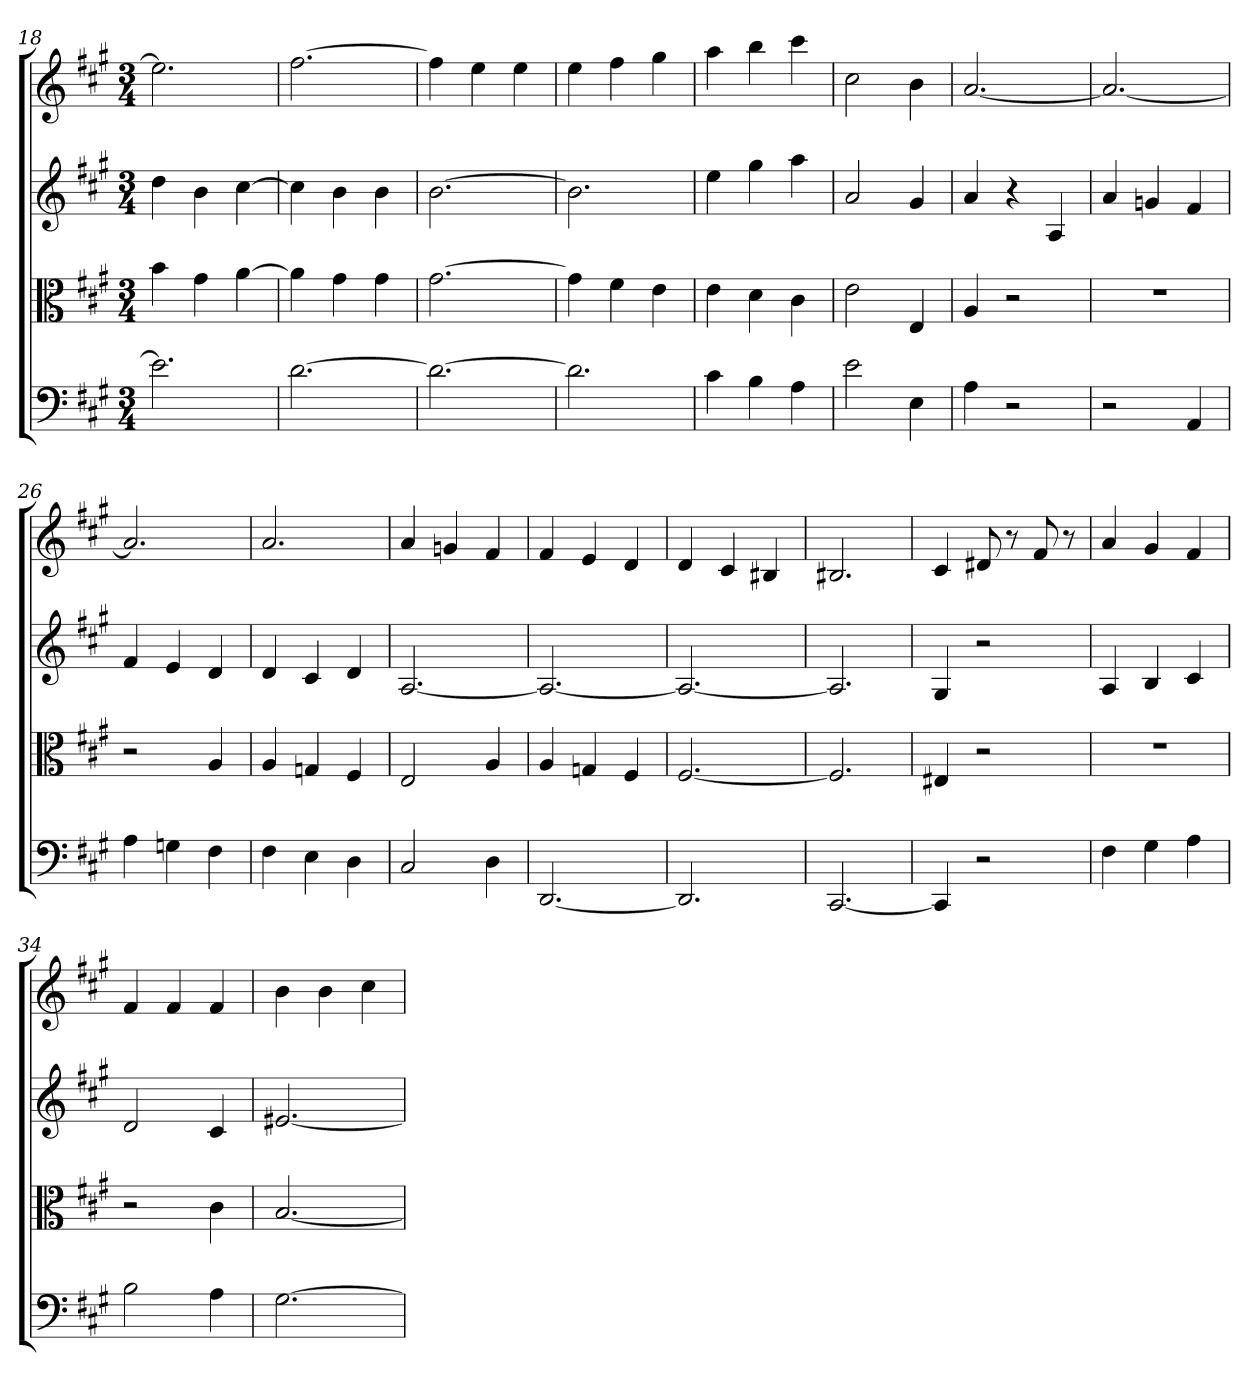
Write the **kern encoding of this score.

**kern	**kern	**kern	**kern
*part4	*part3	*part2	*part1
*staff4	*staff3	*staff2	*staff1
*clefF4	*clefC3	*clefG2	*clefG2
*k[f#c#g#]	*k[f#c#g#]	*k[f#c#g#]	*k[f#c#g#]
*f#:	*f#:	*f#:	*f#:
*M3/4	*M3/4	*M3/4	*M3/4
=18	=18	=18	=18
2.e]	4b	4dd	2.ee]
.	4g#	4b	.
.	[4a	[4cc#	.
=19	=19	=19	=19
[2.d	4a]	4cc#]	[2.ff#
.	4g#	4b	.
.	4g#	4b	.
=20	=20	=20	=20
2.d_	[2.g#	[2.b	4ff#]
.	.	.	4ee
.	.	.	4ee
=21	=21	=21	=21
2.d]	4g#]	2.b]	4ee
.	4f#	.	4ff#
.	4e	.	4gg#
=22	=22	=22	=22
4c#	4e	4ee	4aa
4B	4d	4gg#	4bb
4A	4c#	4aa	4ccc#
=23	=23	=23	=23
2e	2e	2a	2cc#
4E	4E	4g#	4b
=24	=24	=24	=24
4A	4A	4a	[2.a
2r	2r	4r	.
.	.	4A	.
=25	=25	=25	=25
2r	2.r	4a	2.a_
.	.	4gn	.
4AA	.	4f#	.
=26	=26	=26	=26
4A	2r	4f#	2.a]
4Gn	.	4e	.
4F#	4A	4d	.
=27	=27	=27	=27
4F#	4A	4d	2.a
4E	4Gn	4c#	.
4D	4F#	4d	.
=28	=28	=28	=28
2C#	2E	[2.A	4a
.	.	.	4gn
4D	4A	.	4f#
=29	=29	=29	=29
[2.DD	4A	2.A_	4f#
.	4Gn	.	4e
.	4F#	.	4d
=30	=30	=30	=30
2.DD]	[2.F#	2.A_	4d
.	.	.	4c#
.	.	.	4B#X
=31	=31	=31	=31
[2.CC#	2.F#]	2.A]	2.B#X
=32	=32	=32	=32
4CC#]	4E#X	4G#	4c#
2r	2r	2r	8d#X
.	.	.	8r
.	.	.	8f#
.	.	.	8r
=33	=33	=33	=33
4F#	2.r	4A	4a
4G#	.	4B	4g#
4A	.	4c#	4f#
=34	=34	=34	=34
2B	2r	2d	4f#
.	.	.	4f#
4A	4c#	4c#	4f#
=35	=35	=35	=35
[2.G#	[2.B	[2.e#X	4b
.	.	.	4b
.	.	.	4cc#
=	=	=	=
*-	*-	*-	*-
